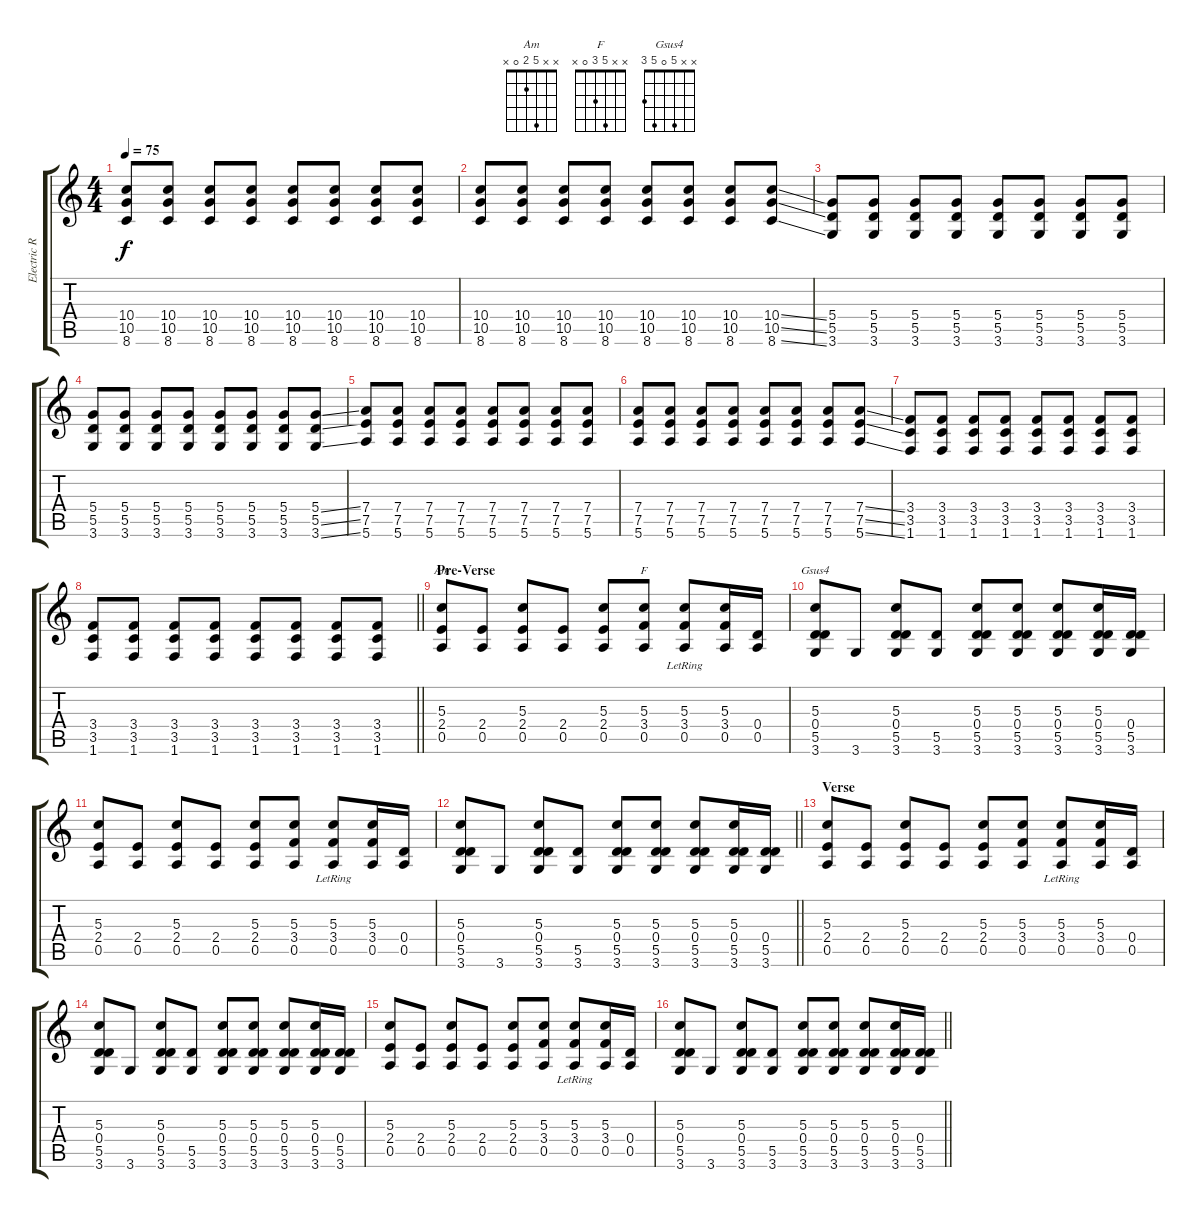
\track ("Electric Rhythm" "Electric R") {instrument electricguitarclean}
\staff {score tabs}
\tuning (E4 B3 G3 D3 A2 E2) {hide}
\chord ("Am" x x 5 2 0 x)
\chord ("F" x x 5 3 0 x)
\chord ("Gsus4" x x 5 0 5 3)
\ts (4 4)
\tempo 75
\clef g2
\ks c
(10.4 10.5 8.6).8{dy f} (10.4 10.5 8.6).8 (10.4 10.5 8.6).8 (10.4 10.5 8.6).8 (10.4 10.5 8.6).8 (10.4 10.5 8.6).8 (10.4 10.5 8.6).8 (10.4 10.5 8.6).8 |
(10.4 10.5 8.6).8 (10.4 10.5 8.6).8 (10.4 10.5 8.6).8 (10.4 10.5 8.6).8 (10.4 10.5 8.6).8 (10.4 10.5 8.6).8 (10.4 10.5 8.6).8 (10.4{ss} 10.5{ss} 8.6{ss}).8 |
(5.4 5.5 3.6).8 (5.4 5.5 3.6).8 (5.4 5.5 3.6).8 (5.4 5.5 3.6).8 (5.4 5.5 3.6).8 (5.4 5.5 3.6).8 (5.4 5.5 3.6).8 (5.4 5.5 3.6).8 |
(5.4 5.5 3.6).8 (5.4 5.5 3.6).8 (5.4 5.5 3.6).8 (5.4 5.5 3.6).8 (5.4 5.5 3.6).8 (5.4 5.5 3.6).8 (5.4 5.5 3.6).8 (5.4{ss} 5.5{ss} 3.6{ss}).8 |
(7.4 7.5 5.6).8 (7.4 7.5 5.6).8 (7.4 7.5 5.6).8 (7.4 7.5 5.6).8 (7.4 7.5 5.6).8 (7.4 7.5 5.6).8 (7.4 7.5 5.6).8 (7.4 7.5 5.6).8 |
(7.4 7.5 5.6).8 (7.4 7.5 5.6).8 (7.4 7.5 5.6).8 (7.4 7.5 5.6).8 (7.4 7.5 5.6).8 (7.4 7.5 5.6).8 (7.4 7.5 5.6).8 (7.4{ss} 7.5{ss} 5.6{ss}).8 |
(3.4 3.5 1.6).8 (3.4 3.5 1.6).8 (3.4 3.5 1.6).8 (3.4 3.5 1.6).8 (3.4 3.5 1.6).8 (3.4 3.5 1.6).8 (3.4 3.5 1.6).8 (3.4 3.5 1.6).8 |
\barLineRight lightlight
(3.4 3.5 1.6).8 (3.4 3.5 1.6).8 (3.4 3.5 1.6).8 (3.4 3.5 1.6).8 (3.4 3.5 1.6).8 (3.4 3.5 1.6).8 (3.4 3.5 1.6).8 (3.4 3.5 1.6).8 |
\section ("" "Pre-Verse")
(5.3 2.4 0.5).8{ch "Am"} (2.4 0.5).8 (5.3 2.4 0.5).8 (2.4 0.5).8 (5.3 2.4 0.5).8 (5.3 3.4 0.5).8{ch "F"} (5.3{lr} 3.4 0.5).8 (5.3 3.4 0.5).16 (0.4 0.5).16 |
(5.3 0.4 5.5 3.6).8{ch "Gsus4"} 3.6.8 (5.3 0.4 5.5 3.6).8 (5.5 3.6).8 (5.3 0.4 5.5 3.6).8 (5.3 0.4 5.5 3.6).8 (5.3 0.4 5.5 3.6).8 (5.3 0.4 5.5 3.6).16 (0.4 5.5 3.6).16 |
(5.3 2.4 0.5).8 (2.4 0.5).8 (5.3 2.4 0.5).8 (2.4 0.5).8 (5.3 2.4 0.5).8 (5.3 3.4 0.5).8 (5.3{lr} 3.4 0.5).8 (5.3 3.4 0.5).16 (0.4 0.5).16 |
\barLineRight lightlight
(5.3 0.4 5.5 3.6).8 3.6.8 (5.3 0.4 5.5 3.6).8 (5.5 3.6).8 (5.3 0.4 5.5 3.6).8 (5.3 0.4 5.5 3.6).8 (5.3 0.4 5.5 3.6).8 (5.3 0.4 5.5 3.6).16 (0.4 5.5 3.6).16 |
\section ("" "Verse")
(5.3 2.4 0.5).8 (2.4 0.5).8 (5.3 2.4 0.5).8 (2.4 0.5).8 (5.3 2.4 0.5).8 (5.3 3.4 0.5).8 (5.3{lr} 3.4 0.5).8 (5.3 3.4 0.5).16 (0.4 0.5).16 |
(5.3 0.4 5.5 3.6).8 3.6.8 (5.3 0.4 5.5 3.6).8 (5.5 3.6).8 (5.3 0.4 5.5 3.6).8 (5.3 0.4 5.5 3.6).8 (5.3 0.4 5.5 3.6).8 (5.3 0.4 5.5 3.6).16 (0.4 5.5 3.6).16 |
(5.3 2.4 0.5).8 (2.4 0.5).8 (5.3 2.4 0.5).8 (2.4 0.5).8 (5.3 2.4 0.5).8 (5.3 3.4 0.5).8 (5.3{lr} 3.4 0.5).8 (5.3 3.4 0.5).16 (0.4 0.5).16 |
\barLineRight lightlight
(5.3 0.4 5.5 3.6).8 3.6.8 (5.3 0.4 5.5 3.6).8 (5.5 3.6).8 (5.3 0.4 5.5 3.6).8 (5.3 0.4 5.5 3.6).8 (5.3 0.4 5.5 3.6).8 (5.3 0.4 5.5 3.6).16 (0.4 5.5 3.6).16
